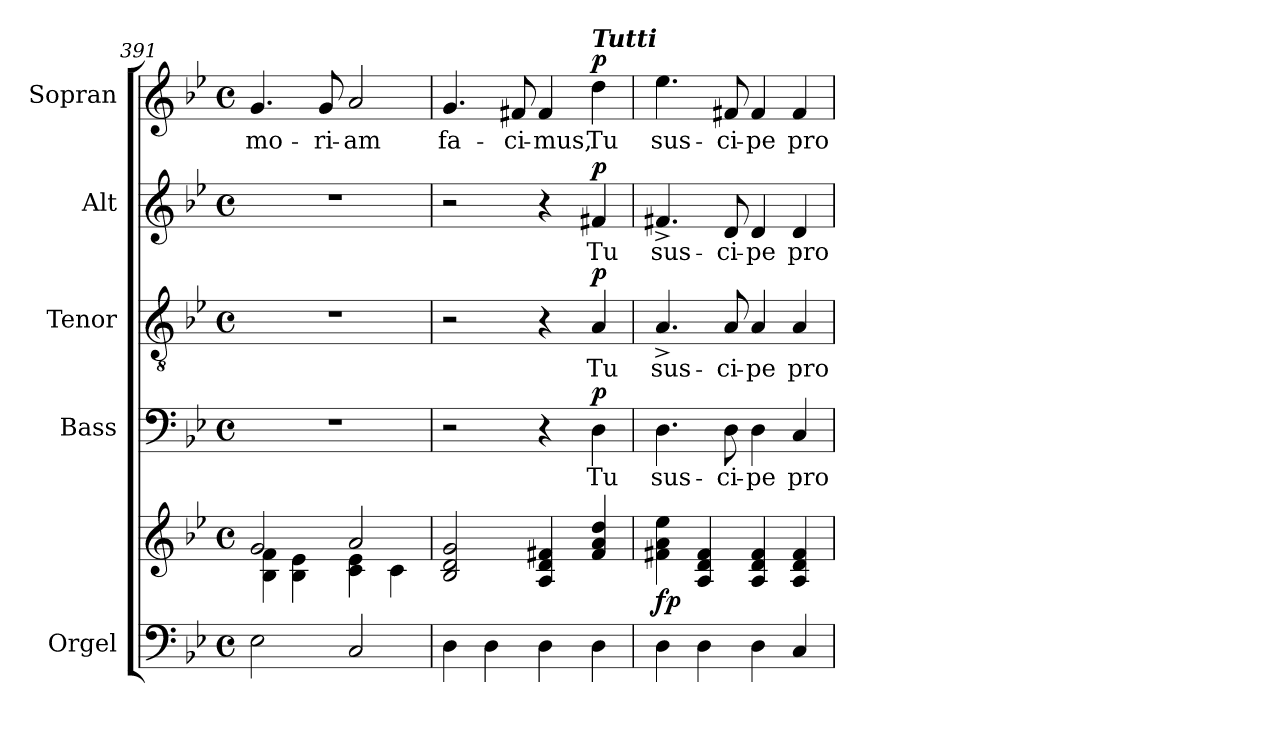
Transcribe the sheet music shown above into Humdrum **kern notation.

**kern	**kern	**dynam	**kern	**text	**dynam	**kern	**text	**dynam	**kern	**text	**dynam	**kern	**text	**dynam
*part5	*part5	*part5	*part4	*part4	*part4	*part3	*part3	*part3	*part2	*part2	*part2	*part1	*part1	*part1
*staff6	*staff5	*staff5/6	*staff4	*staff4	*staff4	*staff3	*staff3	*staff3	*staff2	*staff2	*staff2	*staff1	*staff1	*staff1
*I"Orgel	*	*	*I"Bass	*	*	*I"Tenor	*	*	*I"Alt	*	*	*I"Sopran	*	*
*I'Org.	*	*	*I'B.	*	*	*I'T.	*	*	*I'A.	*	*	*I'S.	*	*
*clefF4	*clefG2	*	*clefF4	*	*	*clefGv2	*	*	*clefG2	*	*	*clefG2	*	*
*k[b-e-]	*k[b-e-]	*	*k[b-e-]	*	*	*k[b-e-]	*	*	*k[b-e-]	*	*	*k[b-e-]	*	*
*B-:	*B-:	*	*B-:	*	*	*B-:	*	*	*B-:	*	*	*B-:	*	*
*M4/4	*M4/4	*	*M4/4	*	*	*M4/4	*	*	*M4/4	*	*	*M4/4	*	*
*met(c)	*met(c)	*	*met(c)	*	*	*met(c)	*	*	*met(c)	*	*	*met(c)	*	*
=391	=391	=391	=391	=391	=391	=391	=391	=391	=391	=391	=391	=391	=391	=391
*	*^	*	*	*	*	*	*	*	*	*	*	*	*	*
!	!	!	!	!	!	!	!	!	!	!	!	!	!	!LO:LY:b	!
2E-\	2g/	4B-\ 4f\	.	1r	.	.	1r	.	.	1r	.	.	4.g/	-mo-	.
.	.	4B-\ 4e-\	.	.	.	.	.	.	.	.	.	.	.	.	.
!	!	!	!	!	!	!	!	!	!	!	!	!	!	!LO:LY:b	!
.	.	.	.	.	.	.	.	.	.	.	.	.	8g/	-ri-	.
!	!	!	!	!	!	!	!	!	!	!	!	!	!	!LO:LY:b	!
2C/	2a/	4c\ 4e-\	.	.	.	.	.	.	.	.	.	.	2a/	-am	.
.	.	4c\	.	.	.	.	.	.	.	.	.	.	.	.	.
=392	=392	=392	=392	=392	=392	=392	=392	=392	=392	=392	=392	=392	=392	=392	=392
!	!	!	!	!	!	!	!	!	!	!	!	!	!	!LO:LY:b	!
*	*v	*v	*	*	*	*	*	*	*	*	*	*	*	*	*
4D\	2B-/ 2d/ 2g/	.	2r	.	.	2r	.	.	2r	.	.	4.g/	fa-	.
4D\	.	.	.	.	.	.	.	.	.	.	.	.	.	.
!	!	!	!	!	!	!	!	!	!	!	!	!	!LO:LY:b	!
.	.	.	.	.	.	.	.	.	.	.	.	8f#X/	-ci-	.
!	!	!	!	!	!	!	!	!	!	!	!	!	!LO:LY:b	!
4D\	4A/ 4d/ 4f#X/	.	4r	.	.	4r	.	.	4r	.	.	4f#/	-mus,	.
!	!	!	!	!	!	!	!	!	!	!	!	!LO:TX:a:Bi:t=Tutti	!	!
!	!	!	!	!LO:LY:b	!LO:DY:a	!	!LO:LY:b	!LO:DY:a	!	!LO:LY:b	!LO:DY:a	!	!LO:LY:b	!LO:DY:a
4D\	4f#/ 4a/ 4dd/	.	4D\	Tu	p	4A/	Tu	p	4f#X/	Tu	p	4dd\	Tu	p
=393	=393	=393	=393	=393	=393	=393	=393	=393	=393	=393	=393	=393	=393	=393
!	!	!LO:DY:b	!	!LO:LY:b	!	!	!LO:LY:b	!	!	!LO:LY:b	!	!	!LO:LY:b	!
4D\	4f#X\ 4a\ 4ee-\	fp	4.D\	sus-	.	4.A^>/	sus-	.	4.f#X^>/	sus-	.	4.ee-\	sus-	.
4D\	4A/ 4d/ 4f#/	.	.	.	.	.	.	.	.	.	.	.	.	.
!	!	!	!	!LO:LY:b	!	!	!LO:LY:b	!	!	!LO:LY:b	!	!	!LO:LY:b	!
.	.	.	8D\	-ci-	.	8A/	-ci-	.	8d/	-ci-	.	8f#X/	-ci-	.
!	!	!	!	!LO:LY:b	!	!	!LO:LY:b	!	!	!LO:LY:b	!	!	!LO:LY:b	!
4D\	4A/ 4d/ 4f#/	.	4D\	-pe	.	4A/	-pe	.	4d/	-pe	.	4f#/	-pe	.
!	!	!	!	!LO:LY:b	!	!	!LO:LY:b	!	!	!LO:LY:b	!	!	!LO:LY:b	!
4C/	4A/ 4d/ 4f#/	.	4C/	pro	.	4A/	pro	.	4d/	pro	.	4f#/	pro	.
=	=	=	=	=	=	=	=	=	=	=	=	=	=	=
*-	*-	*-	*-	*-	*-	*-	*-	*-	*-	*-	*-	*-	*-	*-
